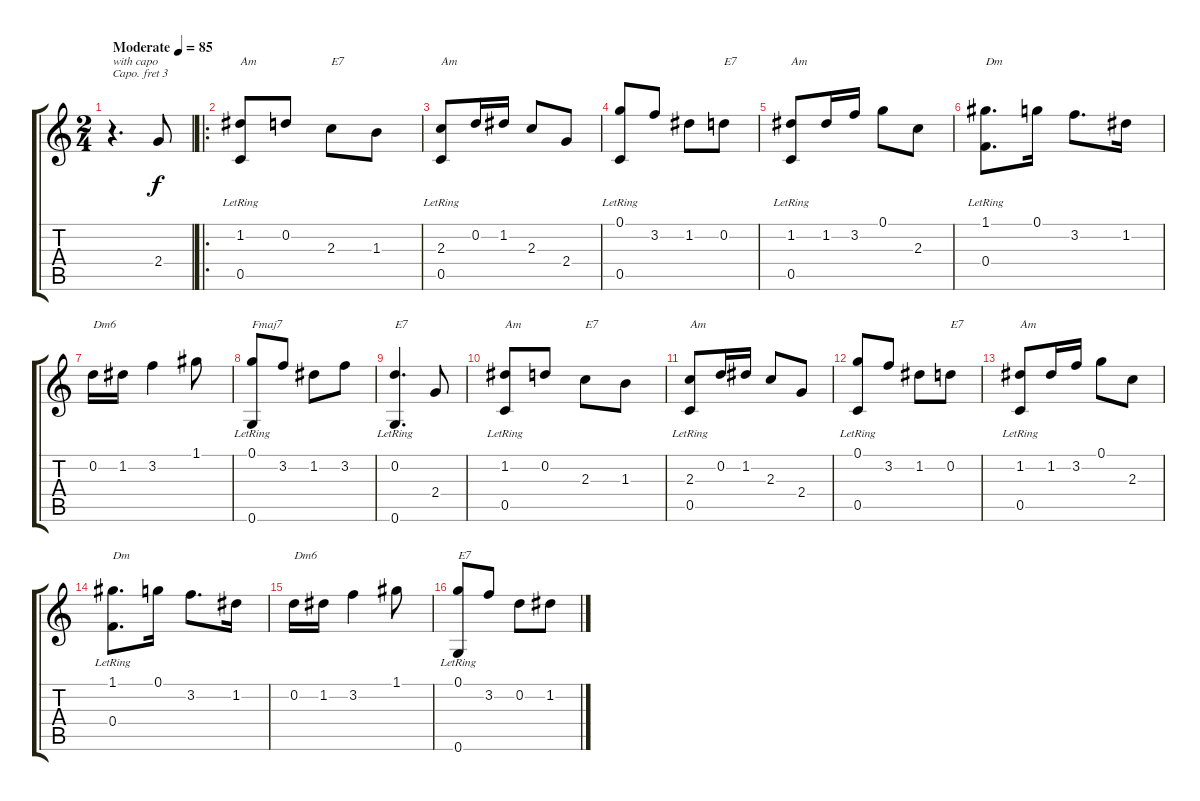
\track "" {instrument acousticguitarsteel}
\staff {score tabs}
\capo 3
\tuning (E4 B3 G3 D3 A2 E2) {hide}
\ts (2 4)
\tempo (85 "Moderate")
\clef g2
\ks c
r.4{d txt "with capo" dy f instrument acousticguitarsteel} 2.4.8 |
\ro
(1.2 0.5{lr}).8{txt "Am"} 0.2.8 2.3.8{txt "E7"} 1.3.8 |
(2.3 0.5{lr}).8{txt "Am"} 0.2.16 1.2.16 2.3.8 2.4.8 |
(0.1 0.5{lr}).8 3.2.8 1.2.8 0.2.8{txt "E7"} |
(1.2 0.5{lr}).8{txt "Am"} 1.2.16 3.2.16 0.1.8 2.3.8 |
(1.1 0.4{lr}).8{d txt "Dm"} 0.1.16 3.2.8{d} 1.2.16 |
0.2.16{txt "Dm6"} 1.2.16 3.2.4 1.1.8 |
(0.1 0.6{lr}).8{txt "Fmaj7"} 3.2.8 1.2.8 3.2.8 |
(0.2 0.6{lr}).4{d txt "E7"} 2.4.8 |
(1.2 0.5{lr}).8{txt "Am"} 0.2.8 2.3.8{txt "E7"} 1.3.8 |
(2.3 0.5{lr}).8{txt "Am"} 0.2.16 1.2.16 2.3.8 2.4.8 |
(0.1 0.5{lr}).8 3.2.8 1.2.8 0.2.8{txt "E7"} |
(1.2 0.5{lr}).8{txt "Am"} 1.2.16 3.2.16 0.1.8 2.3.8 |
(1.1 0.4{lr}).8{d txt "Dm"} 0.1.16 3.2.8{d} 1.2.16 |
0.2.16{txt "Dm6"} 1.2.16 3.2.4 1.1.8 |
(0.1 0.6{lr}).8{txt "E7"} 3.2.8 0.2.8 1.2.8
